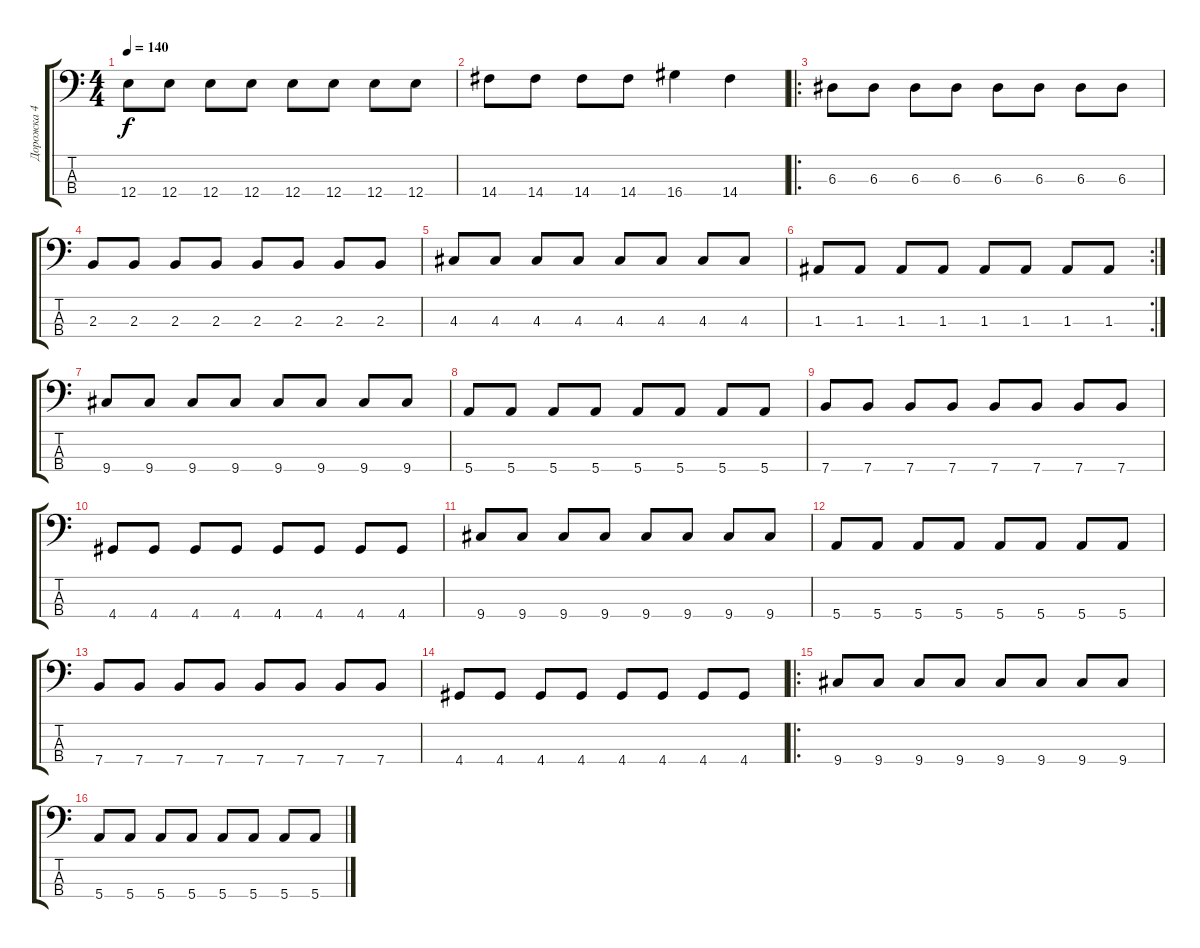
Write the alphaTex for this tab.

\track ("Дорожка 4" "Дорожка 4") {instrument electricbassfinger}
\staff {score tabs}
\tuning (G2 D2 A1 E1) {hide}
\ts (4 4)
\tempo 140
\clef f4
\ks c
12.4.8{dy f} 12.4.8 12.4.8 12.4.8 12.4.8 12.4.8 12.4.8 12.4.8 |
14.4.8 14.4.8 14.4.8 14.4.8 16.4.4 14.4.4 |
\ro
6.3.8 6.3.8 6.3.8 6.3.8 6.3.8 6.3.8 6.3.8 6.3.8 |
2.3.8 2.3.8 2.3.8 2.3.8 2.3.8 2.3.8 2.3.8 2.3.8 |
4.3.8 4.3.8 4.3.8 4.3.8 4.3.8 4.3.8 4.3.8 4.3.8 |
\rc 2
1.3.8 1.3.8 1.3.8 1.3.8 1.3.8 1.3.8 1.3.8 1.3.8 |
9.4.8 9.4.8 9.4.8 9.4.8 9.4.8 9.4.8 9.4.8 9.4.8 |
5.4.8 5.4.8 5.4.8 5.4.8 5.4.8 5.4.8 5.4.8 5.4.8 |
7.4.8 7.4.8 7.4.8 7.4.8 7.4.8 7.4.8 7.4.8 7.4.8 |
4.4.8 4.4.8 4.4.8 4.4.8 4.4.8 4.4.8 4.4.8 4.4.8 |
9.4.8 9.4.8 9.4.8 9.4.8 9.4.8 9.4.8 9.4.8 9.4.8 |
5.4.8 5.4.8 5.4.8 5.4.8 5.4.8 5.4.8 5.4.8 5.4.8 |
7.4.8 7.4.8 7.4.8 7.4.8 7.4.8 7.4.8 7.4.8 7.4.8 |
4.4.8 4.4.8 4.4.8 4.4.8 4.4.8 4.4.8 4.4.8 4.4.8 |
\ro
9.4.8 9.4.8 9.4.8 9.4.8 9.4.8 9.4.8 9.4.8 9.4.8 |
5.4.8 5.4.8 5.4.8 5.4.8 5.4.8 5.4.8 5.4.8 5.4.8
